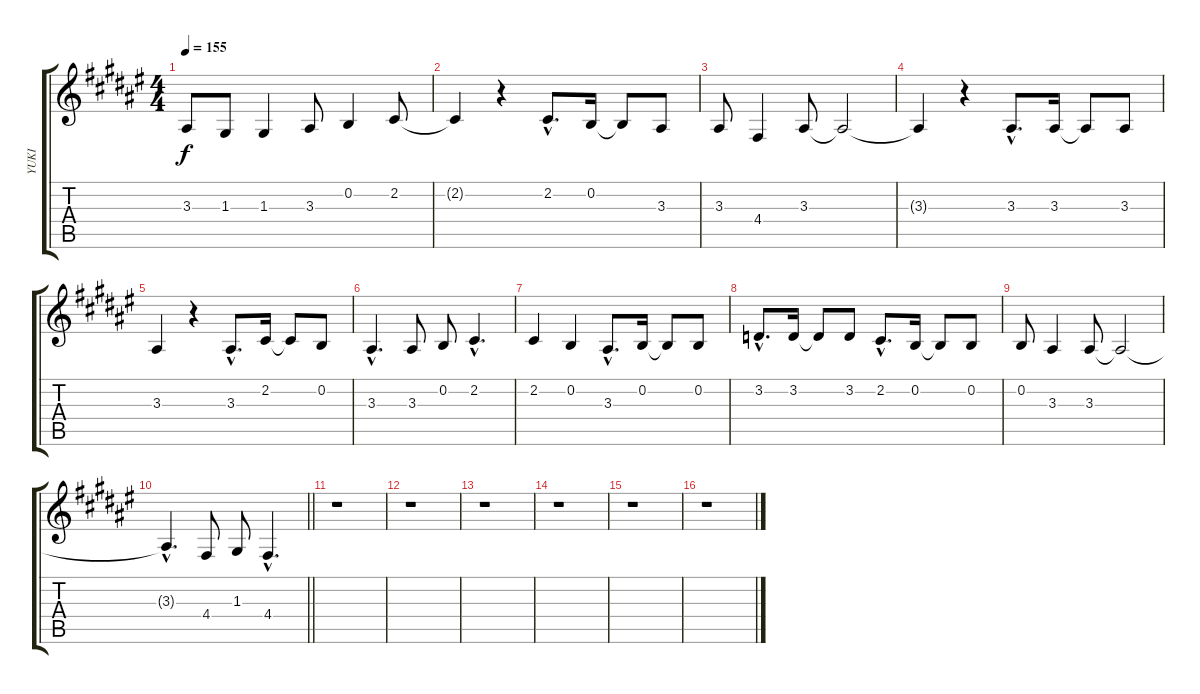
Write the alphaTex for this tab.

\track ("YUKI" "YUKI") {instrument sopranosax}
\staff {score tabs}
\tuning (E4 B3 G3 D3 A2 E2) {hide}
\ts (4 4)
\tempo 155
\clef g2
\ks f#
3.3.8{dy f} 1.3.8 1.3.4 3.3.8 0.2.4 2.2.8 |
2.2{t}.4 r.4 2.2{hac}.8{d} 0.2.16 0.2{t}.8 3.3.8 |
3.3.8 4.4.4 3.3.8 3.3{t}.2 |
3.3{t}.4 r.4 3.3{hac}.8{d} 3.3.16 3.3{t}.8 3.3.8 |
3.3.4 r.4 3.3{hac}.8{d} 2.2.16 2.2{t}.8 0.2.8 |
3.3{hac}.4{d} 3.3.8 0.2.8 2.2{hac}.4{d} |
2.2.4 0.2.4 3.3{hac}.8{d} 0.2.16 0.2{t}.8 0.2.8 |
3.2{hac}.8{d} 3.2.16 3.2{t}.8 3.2.8 2.2{hac}.8{d} 0.2.16 0.2{t}.8 0.2.8 |
0.2.8 3.3.4 3.3.8 3.3{t}.2 |
\barLineRight lightlight
3.3{hac t}.4{d} 4.4.8 1.3.8 4.4{hac}.4{d} |
r.1 |
r.1 |
r.1 |
r.1 |
r.1 |
r.1
